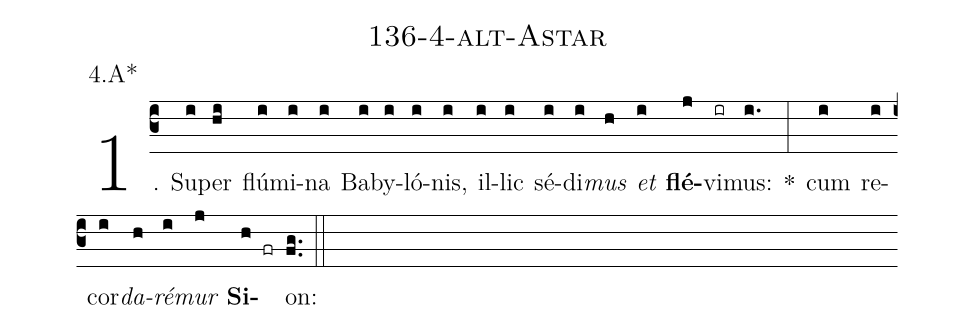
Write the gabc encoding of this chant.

name: 136-4-alt-Astar;
annotation: 4.A*;
%%
(c3)1. Su(i)per(hi) flú(i)mi(i)na(i) Ba(i)by(i)ló(i)nis,(i) il(i)lic(i) sé(i)di(i)<i>mus</i>(h) <i>et</i>(i) <b>flé</b>(j)vi(ir)mus:(i.) *(:) cum(i) re(i)cor(i)<i>da</i>(h)<i>ré</i>(i)<i>mur</i>(j) <b>Si</b>(h fr)on:(fg..) (::)
